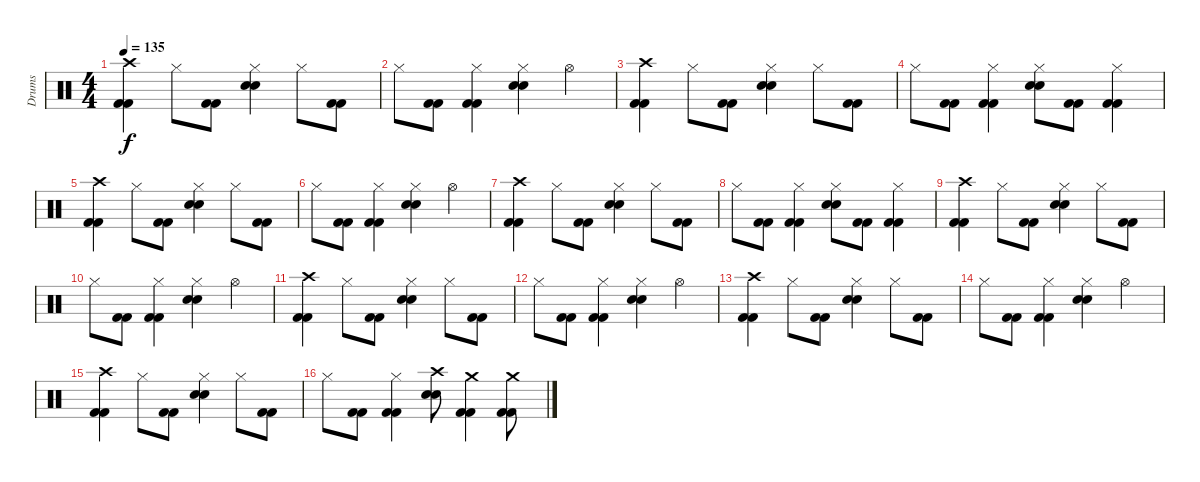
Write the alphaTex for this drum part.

\track ("Drums" "Drums") {instrument percussion}
\staff {score}
\articulation defaults
\ts (4 4)
\tempo 135
\clef neutral
\ks c
("Crash high (hit)" "Kick (hit) 2" "Kick (hit) 2").4{dy f} "Hi-Hat (closed)".8 ("Kick (hit) 2" "Kick (hit) 2").8 ("Hi-Hat (closed)" "Electric Snare (hit)" "Electric Snare (hit)").4 "Hi-Hat (closed)".8 ("Kick (hit) 2" "Kick (hit) 2").8 |
"Hi-Hat (closed)".8 ("Kick (hit) 2" "Kick (hit) 2").8 ("Hi-Hat (closed)" "Kick (hit) 2" "Kick (hit) 2").4 ("Hi-Hat (closed)" "Electric Snare (hit)" "Electric Snare (hit)").4 "Hi-Hat (open)".4 |
("Crash high (hit)" "Kick (hit) 2" "Kick (hit) 2").4 "Hi-Hat (closed)".8 ("Kick (hit) 2" "Kick (hit) 2").8 ("Hi-Hat (closed)" "Electric Snare (hit)" "Electric Snare (hit)").4 "Hi-Hat (closed)".8 ("Kick (hit) 2" "Kick (hit) 2").8 |
"Hi-Hat (closed)".8 ("Kick (hit) 2" "Kick (hit) 2").8 ("Hi-Hat (closed)" "Kick (hit) 2" "Kick (hit) 2").4 ("Hi-Hat (closed)" "Electric Snare (hit)" "Electric Snare (hit)").8 ("Kick (hit) 2" "Kick (hit) 2").8 ("Hi-Hat (closed)" "Kick (hit) 2" "Kick (hit) 2").4 |
("Crash high (hit)" "Kick (hit) 2" "Kick (hit) 2").4 "Hi-Hat (closed)".8 ("Kick (hit) 2" "Kick (hit) 2").8 ("Hi-Hat (closed)" "Electric Snare (hit)" "Electric Snare (hit)").4 "Hi-Hat (closed)".8 ("Kick (hit) 2" "Kick (hit) 2").8 |
"Hi-Hat (closed)".8 ("Kick (hit) 2" "Kick (hit) 2").8 ("Hi-Hat (closed)" "Kick (hit) 2" "Kick (hit) 2").4 ("Hi-Hat (closed)" "Electric Snare (hit)" "Electric Snare (hit)").4 "Hi-Hat (open)".4 |
("Crash high (hit)" "Kick (hit) 2" "Kick (hit) 2").4 "Hi-Hat (closed)".8 ("Kick (hit) 2" "Kick (hit) 2").8 ("Hi-Hat (closed)" "Electric Snare (hit)" "Electric Snare (hit)").4 "Hi-Hat (closed)".8 ("Kick (hit) 2" "Kick (hit) 2").8 |
"Hi-Hat (closed)".8 ("Kick (hit) 2" "Kick (hit) 2").8 ("Hi-Hat (closed)" "Kick (hit) 2" "Kick (hit) 2").4 ("Hi-Hat (closed)" "Electric Snare (hit)" "Electric Snare (hit)").8 ("Kick (hit) 2" "Kick (hit) 2").8 ("Hi-Hat (closed)" "Kick (hit) 2" "Kick (hit) 2").4 |
("Crash high (hit)" "Kick (hit) 2" "Kick (hit) 2").4 "Hi-Hat (closed)".8 ("Kick (hit) 2" "Kick (hit) 2").8 ("Hi-Hat (closed)" "Electric Snare (hit)" "Electric Snare (hit)").4 "Hi-Hat (closed)".8 ("Kick (hit) 2" "Kick (hit) 2").8 |
"Hi-Hat (closed)".8 ("Kick (hit) 2" "Kick (hit) 2").8 ("Hi-Hat (closed)" "Kick (hit) 2" "Kick (hit) 2").4 ("Hi-Hat (closed)" "Electric Snare (hit)" "Electric Snare (hit)").4 "Hi-Hat (open)".4 |
("Crash high (hit)" "Kick (hit) 2" "Kick (hit) 2").4 "Hi-Hat (closed)".8 ("Kick (hit) 2" "Kick (hit) 2").8 ("Hi-Hat (closed)" "Electric Snare (hit)" "Electric Snare (hit)").4 "Hi-Hat (closed)".8 ("Kick (hit) 2" "Kick (hit) 2").8 |
"Hi-Hat (closed)".8 ("Kick (hit) 2" "Kick (hit) 2").8 ("Hi-Hat (closed)" "Kick (hit) 2" "Kick (hit) 2").4 ("Hi-Hat (closed)" "Electric Snare (hit)" "Electric Snare (hit)").4 "Hi-Hat (open)".4 |
("Crash high (hit)" "Kick (hit) 2" "Kick (hit) 2").4 "Hi-Hat (closed)".8 ("Kick (hit) 2" "Kick (hit) 2").8 ("Hi-Hat (closed)" "Electric Snare (hit)" "Electric Snare (hit)").4 "Hi-Hat (closed)".8 ("Kick (hit) 2" "Kick (hit) 2").8 |
"Hi-Hat (closed)".8 ("Kick (hit) 2" "Kick (hit) 2").8 ("Hi-Hat (closed)" "Kick (hit) 2" "Kick (hit) 2").4 ("Hi-Hat (closed)" "Electric Snare (hit)" "Electric Snare (hit)").4 "Hi-Hat (open)".4 |
("Crash high (hit)" "Kick (hit) 2" "Kick (hit) 2").4 "Hi-Hat (closed)".8 ("Kick (hit) 2" "Kick (hit) 2").8 ("Hi-Hat (closed)" "Electric Snare (hit)" "Electric Snare (hit)").4 "Hi-Hat (closed)".8 ("Kick (hit) 2" "Kick (hit) 2").8 |
"Hi-Hat (closed)".8 ("Kick (hit) 2" "Kick (hit) 2").8 ("Hi-Hat (closed)" "Kick (hit) 2" "Kick (hit) 2").4 ("Crash high (hit)" "Electric Snare (hit)" "Electric Snare (hit)").8 ("Crash medium (hit)" "Kick (hit) 2" "Kick (hit) 2").4 ("Crash medium (hit)" "Kick (hit) 2" "Kick (hit) 2").8
